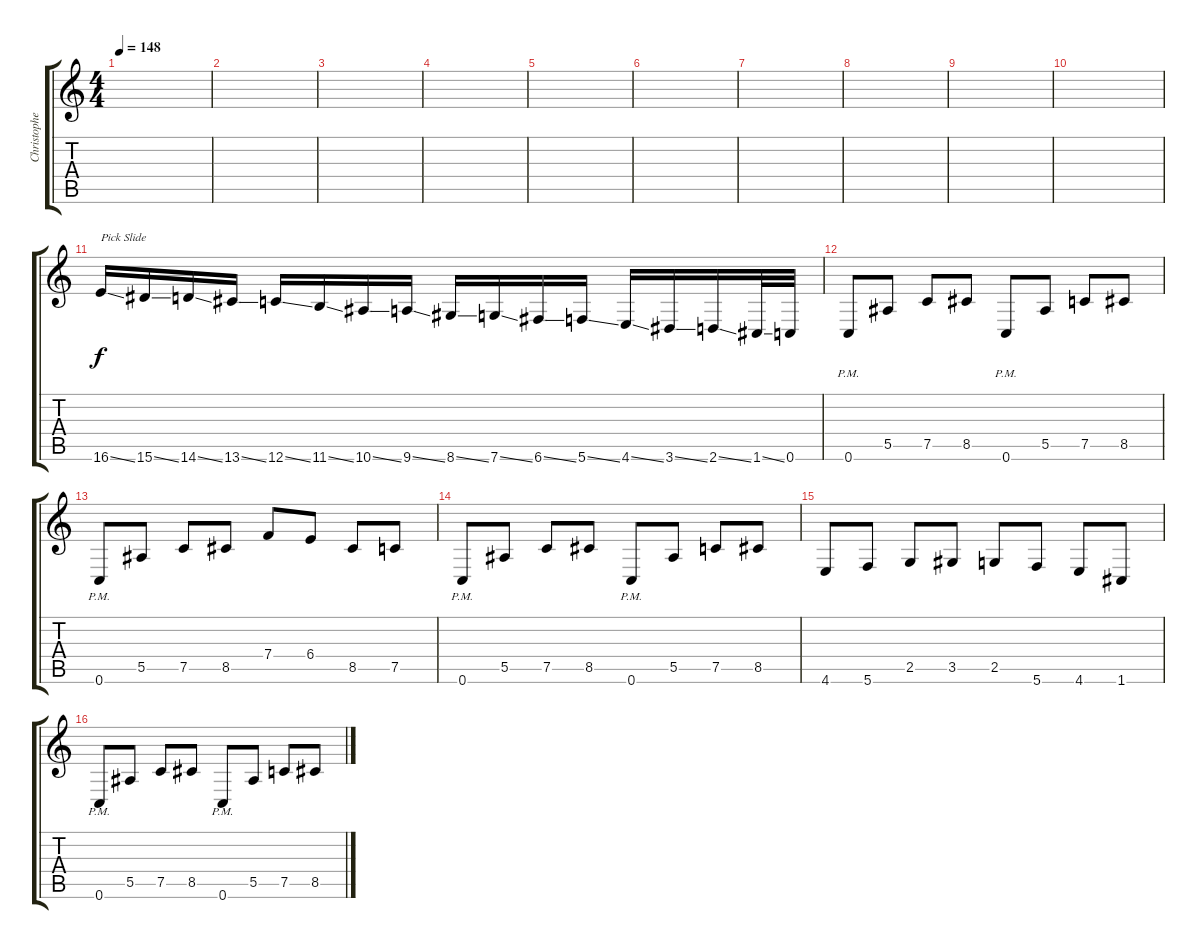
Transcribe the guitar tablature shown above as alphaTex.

\track ("Christopher Amott (Rhythm Guitar)" "Christophe") {instrument distortionguitar}
\staff {score tabs}
\tuning (C4 G3 Eb3 Bb2 F2 C2) {hide}
\ts (4 4)
\tempo 148
\clef g2
\ks c
|
|
|
|
|
|
|
|
|
|
16.6{ss}.16{txt "Pick Slide" instrument guitarfretnoise} 15.6{ss}.16 14.6{ss}.16 13.6{ss}.16 12.6{ss}.16 11.6{ss}.16 10.6{ss}.16 9.6{ss}.16 8.6{ss}.16 7.6{ss}.16 6.6{ss}.16 5.6{ss}.16 4.6{ss}.16 3.6{ss}.16 2.6{ss}.16 1.6{ss}.32 0.6.32 |
0.6{pm}.8{instrument distortionguitar} 5.5.8 7.5.8 8.5.8 0.6{pm}.8 5.5.8 7.5.8 8.5.8 |
0.6{pm}.8 5.5.8 7.5.8 8.5.8 7.4.8 6.4.8 8.5.8 7.5.8 |
0.6{pm}.8{instrument distortionguitar} 5.5.8 7.5.8 8.5.8 0.6{pm}.8 5.5.8 7.5.8 8.5.8 |
4.6.8 5.6.8 2.5.8 3.5.8 2.5.8 5.6.8 4.6.8 1.6.8 |
0.6{pm}.8 5.5.8 7.5.8 8.5.8 0.6{pm}.8 5.5.8 7.5.8 8.5.8
